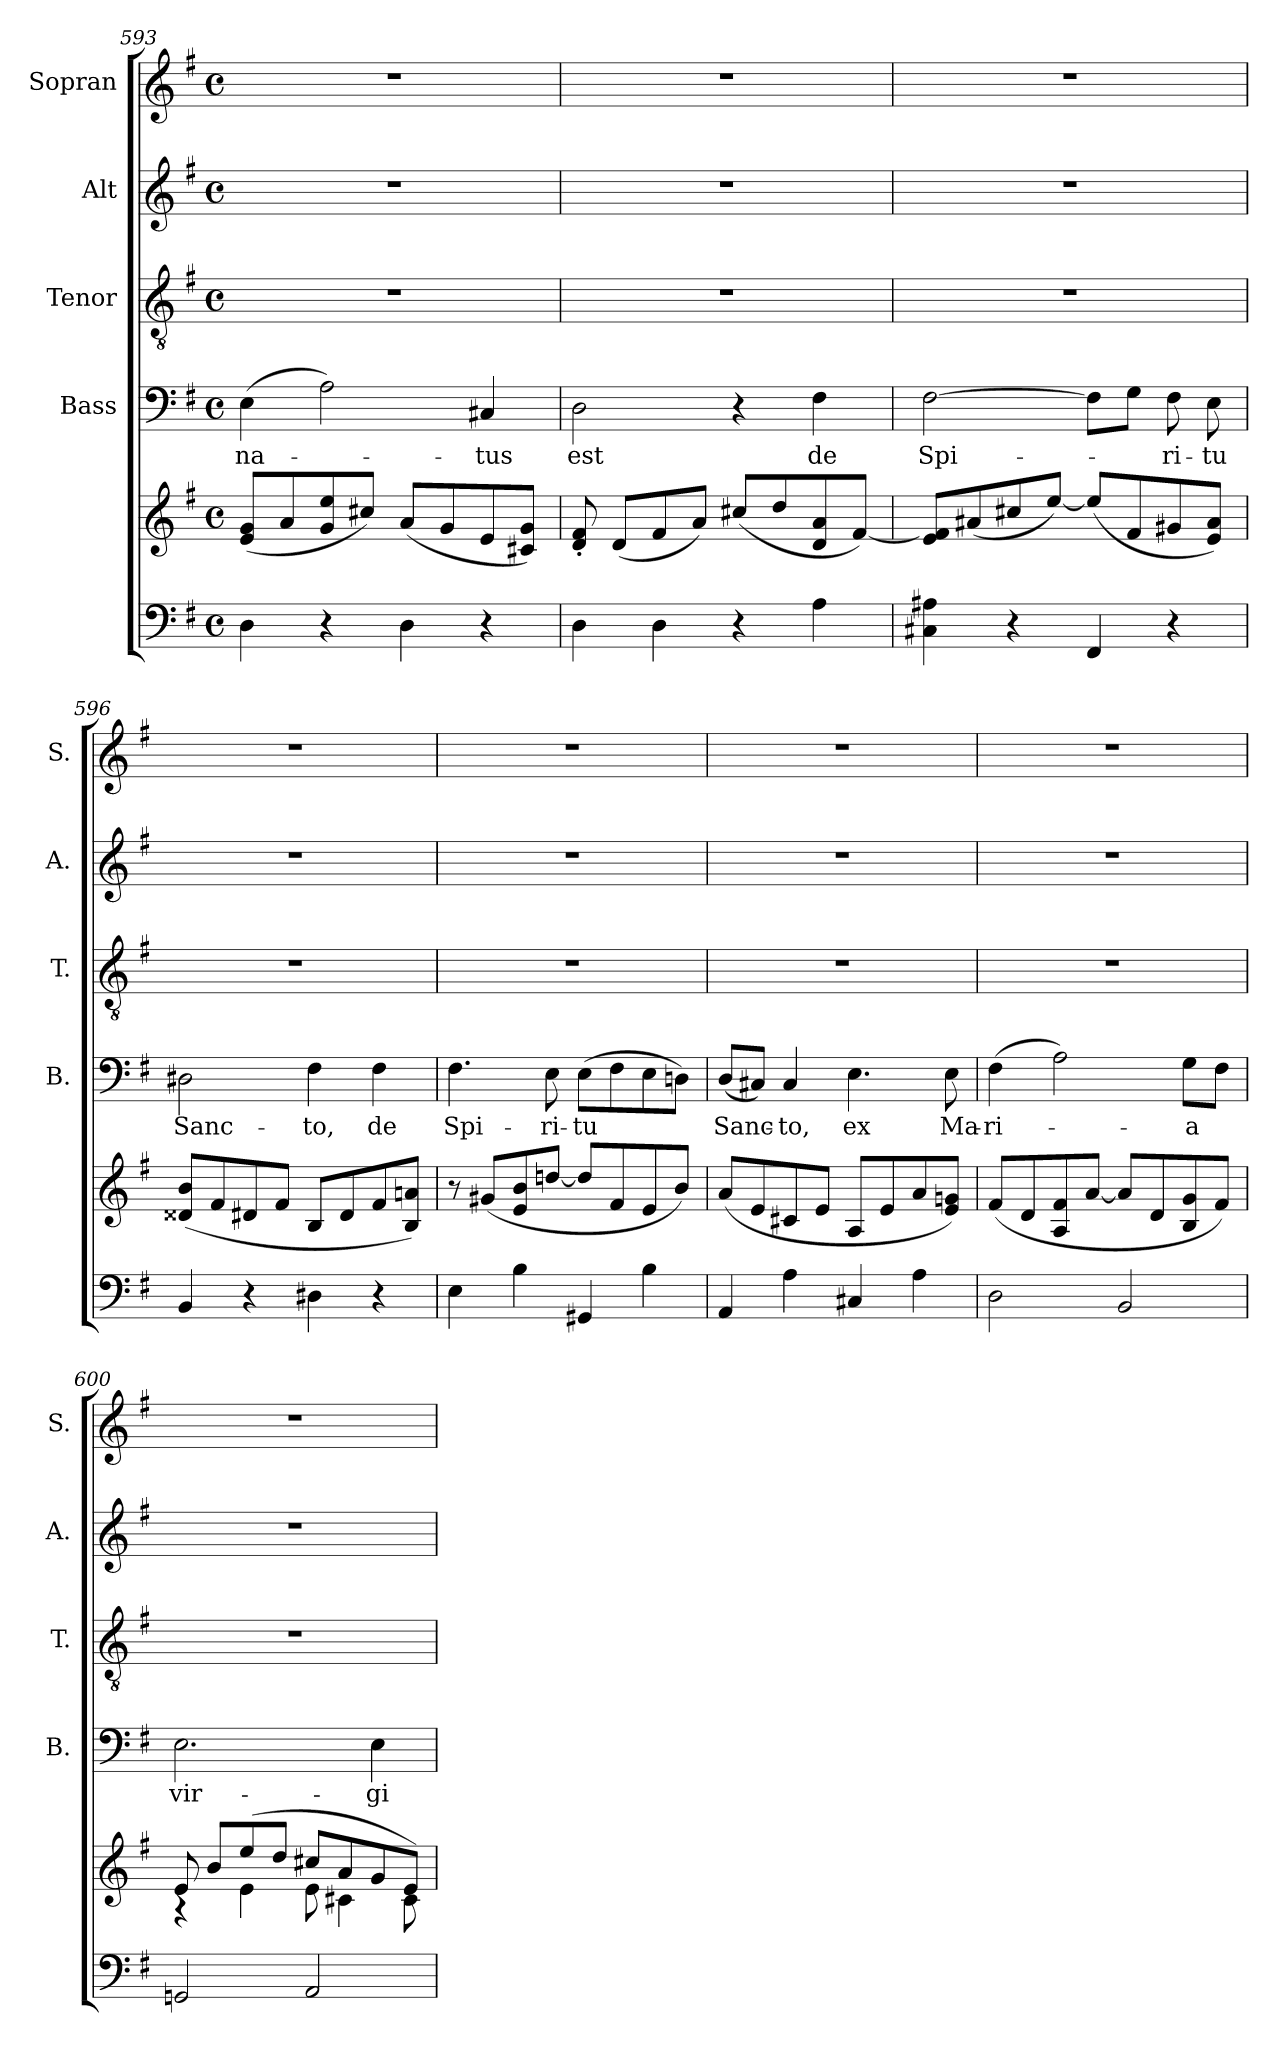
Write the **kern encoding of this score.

**kern	**kern	**kern	**text	**kern	**kern	**kern
*part5	*part5	*part4	*part4	*part3	*part2	*part1
*staff6	*staff5	*staff4	*staff4	*staff3	*staff2	*staff1
*	*	*I"Bass	*	*I"Tenor	*I"Alt	*I"Sopran
*	*	*I'B.	*	*I'T.	*I'A.	*I'S.
*clefF4	*clefG2	*clefF4	*	*clefGv2	*clefG2	*clefG2
*k[f#]	*k[f#]	*k[f#]	*	*k[f#]	*k[f#]	*k[f#]
*G:	*G:	*G:	*	*G:	*G:	*G:
*M4/4	*M4/4	*M4/4	*	*M4/4	*M4/4	*M4/4
*met(c)	*met(c)	*met(c)	*	*met(c)	*met(c)	*met(c)
=593	=593	=593	=593	=593	=593	=593
!	!	!	!LO:LY:b	!	!	!
4D\	(<8e/ 8g/L	(>4E\	-na-	1r	1r	1r
.	8a/	.	.	.	.	.
4r	8g/ 8ee/	2A\)	.	.	.	.
.	8cc#X/J)	.	.	.	.	.
4D\	(<8a/L	.	.	.	.	.
.	8g/	.	.	.	.	.
!	!	!	!LO:LY:b	!	!	!
4r	8e/	4C#X/	-tus	.	.	.
.	8c#X/ 8g/J)	.	.	.	.	.
=594	=594	=594	=594	=594	=594	=594
!	!	!	!LO:LY:b	!	!	!
4D\	8d/'< 8f#/'<	2D\	est	1r	1r	1r
.	(<8d/L	.	.	.	.	.
4D\	8f#/	.	.	.	.	.
.	8a/J)	.	.	.	.	.
4r	(<8cc#X/L	4r	.	.	.	.
.	8dd/	.	.	.	.	.
!	!	!	!LO:LY:b	!	!	!
4A\	8d/ 8a/	4F#\	de	.	.	.
.	[>8f#/J)	.	.	.	.	.
!!LO:PB:g=z
=595	=595	=595	=595	=595	=595	=595
!	!	!	!LO:LY:b	!	!	!
4C#X\ 4A#X\	8e/ 8f#/]L	[2F#\	Spi-	1r	1r	1r
.	(<8a#X/	.	.	.	.	.
4r	8cc#X/	.	.	.	.	.
.	[8ee/J)	.	.	.	.	.
4FF#/	(<8ee/L]	8F#\L]	.	.	.	.
.	8f#/	8G\J	.	.	.	.
!	!	!	!LO:LY:b	!	!	!
4r	8g#X/	8F#\	-ri-	.	.	.
!	!	!	!LO:LY:b	!	!	!
.	8e/ 8a#/J)	8E\	-tu	.	.	.
=596	=596	=596	=596	=596	=596	=596
!	!	!	!LO:LY:b	!	!	!
4BB/	(<8d##X/ 8b/L	2D#X\	Sanc-	1r	1r	1r
.	8f#/	.	.	.	.	.
4r	8d#X/	.	.	.	.	.
.	8f#/J	.	.	.	.	.
!	!	!	!LO:LY:b	!	!	!
4D#X\	8B/L	4F#\	-to,	.	.	.
.	8d#/	.	.	.	.	.
!	!	!	!LO:LY:b	!	!	!
4r	8f#/	4F#\	de	.	.	.
.	8B/ 8an/J)	.	.	.	.	.
=597	=597	=597	=597	=597	=597	=597
!	!	!	!LO:LY:b	!	!	!
4E\	8r	4.F#\	Spi-	1r	1r	1r
.	(<8g#X/L	.	.	.	.	.
4B\	8e/ 8b/	.	.	.	.	.
!	!	!	!LO:LY:b	!	!	!
.	[8ddn/J	8E\	-ri-	.	.	.
!	!	!	!LO:LY:b	!	!	!
4GG#X/	8dd/L]	(>8E\L	-tu	.	.	.
.	8f#/	8F#\	.	.	.	.
4B\	8e/	8E\	.	.	.	.
.	8b/J)	8Dn\J)	.	.	.	.
=598	=598	=598	=598	=598	=598	=598
!	!	!	!LO:LY:b	!	!	!
4AA/	(<8a/L	(<8D/L	Sanc-	1r	1r	1r
.	8e/	8C#X/J)	.	.	.	.
!	!	!	!LO:LY:b	!	!	!
4A\	8c#X/	4C#/	-to,	.	.	.
.	8e/J	.	.	.	.	.
!	!	!	!LO:LY:b	!	!	!
4C#X/	8A/L	4.E\	ex	.	.	.
.	8e/	.	.	.	.	.
4A\	8a/	.	.	.	.	.
!	!	!	!LO:LY:b	!	!	!
.	8e/ 8gn/J)	8E\	Ma-	.	.	.
=599	=599	=599	=599	=599	=599	=599
!	!	!	!LO:LY:b	!	!	!
2D\	(<8f#/L	(>4F#\	-ri-	1r	1r	1r
.	8d/	.	.	.	.	.
.	8A/ 8f#/	2A\)	.	.	.	.
.	[8a/J	.	.	.	.	.
2BB/	8a/L]	.	.	.	.	.
.	8d/	.	.	.	.	.
!	!	!	!LO:LY:b	!	!	!
.	8B/ 8g/	8G\L	-a	.	.	.
.	8f#/J)	8F#\J	.	.	.	.
!!LO:LB:g=z
=600	=600	=600	=600	=600	=600	=600
*	*^	*	*	*	*	*
!	!	!	!	!LO:LY:b	!	!	!
2GGn/	8e/	4rG	2.E\	vir-	1r	1r	1r
.	8b/L	.	.	.	.	.	.
.	(>8ee/	4e\	.	.	.	.	.
.	8dd/J	.	.	.	.	.	.
2AA/	8cc#X/L	8e\	.	.	.	.	.
.	8a/	4c#X\	.	.	.	.	.
!	!	!	!	!LO:LY:b	!	!	!
.	8g/	.	4E\	-gi-	.	.	.
.	8e/J)	8c#\	.	.	.	.	.
*	*v	*v	*	*	*	*	*
=	=	=	=	=	=	=
*-	*-	*-	*-	*-	*-	*-
